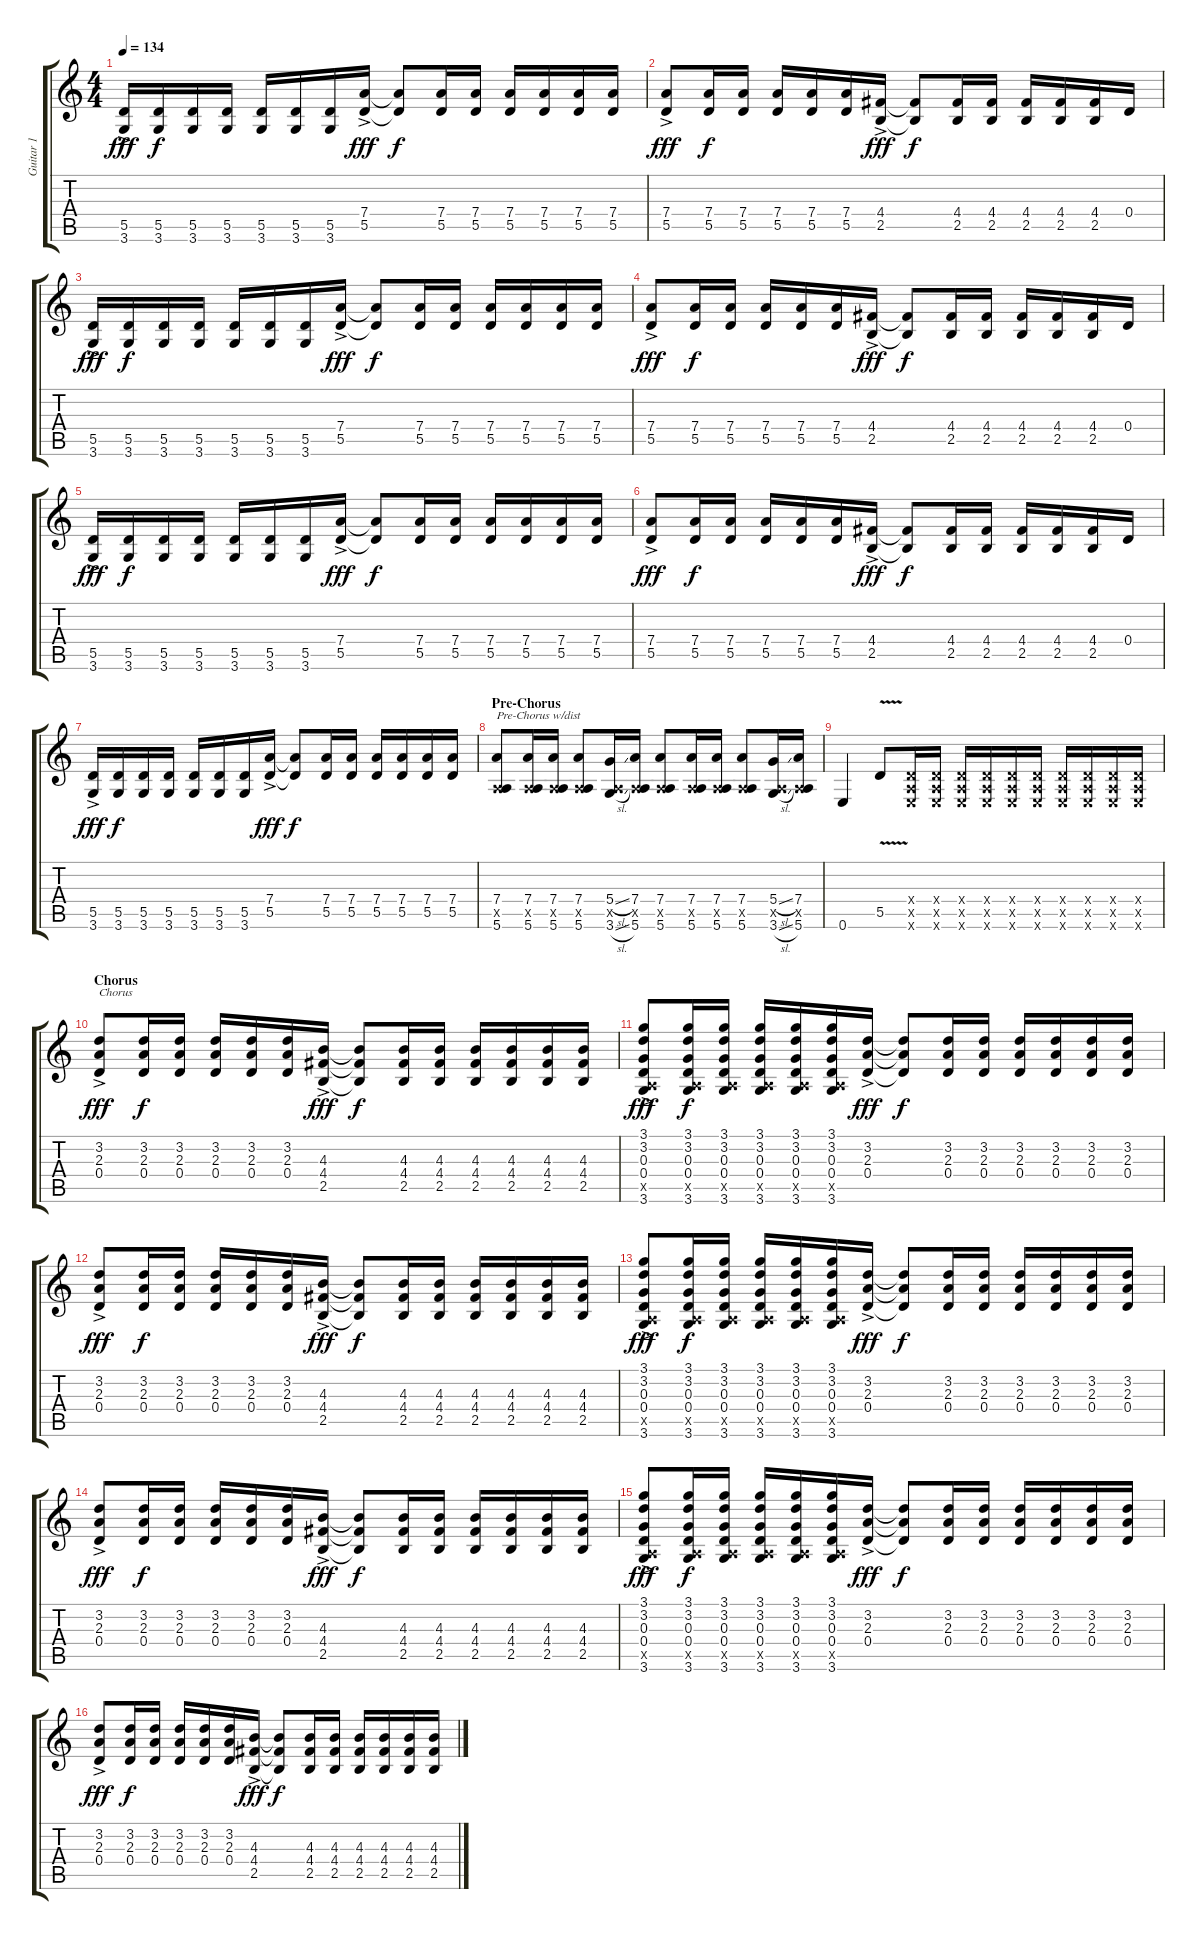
\track ("Guitar 1" "Guitar 1") {instrument electricguitarjazz}
\staff {score tabs}
\tuning (E4 B3 G3 D3 A2 E2) {hide}
\ts (4 4)
\tempo 134
\clef g2
\ks c
(5.5{ac} 3.6{ac}).16{dy fff} (5.5 3.6).16{dy f} (5.5 3.6).16 (5.5 3.6).16 (5.5 3.6).16 (5.5 3.6).16 (5.5 3.6).16 (7.4{ac} 5.5{ac}).16{dy fff} (7.4{t} 5.5{t}).8{dy f} (7.4 5.5).16 (7.4 5.5).16 (7.4 5.5).16 (7.4 5.5).16 (7.4 5.5).16 (7.4 5.5).16 |
(7.4{ac} 5.5{ac}).8{dy fff} (7.4 5.5).16{dy f} (7.4 5.5).16 (7.4 5.5).16 (7.4 5.5).16 (7.4 5.5).16 (4.4{ac} 2.5{ac}).16{dy fff} (4.4{t} 2.5{t}).8{dy f} (4.4 2.5).16 (4.4 2.5).16 (4.4 2.5).16 (4.4 2.5).16 (4.4 2.5).16 0.4.16 |
(5.5{ac} 3.6{ac}).16{dy fff} (5.5 3.6).16{dy f} (5.5 3.6).16 (5.5 3.6).16 (5.5 3.6).16 (5.5 3.6).16 (5.5 3.6).16 (7.4{ac} 5.5{ac}).16{dy fff} (7.4{t} 5.5{t}).8{dy f} (7.4 5.5).16 (7.4 5.5).16 (7.4 5.5).16 (7.4 5.5).16 (7.4 5.5).16 (7.4 5.5).16 |
(7.4{ac} 5.5{ac}).8{dy fff} (7.4 5.5).16{dy f} (7.4 5.5).16 (7.4 5.5).16 (7.4 5.5).16 (7.4 5.5).16 (4.4{ac} 2.5{ac}).16{dy fff} (4.4{t} 2.5{t}).8{dy f} (4.4 2.5).16 (4.4 2.5).16 (4.4 2.5).16 (4.4 2.5).16 (4.4 2.5).16 0.4.16 |
(5.5{ac} 3.6{ac}).16{dy fff} (5.5 3.6).16{dy f} (5.5 3.6).16 (5.5 3.6).16 (5.5 3.6).16 (5.5 3.6).16 (5.5 3.6).16 (7.4{ac} 5.5{ac}).16{dy fff} (7.4{t} 5.5{t}).8{dy f} (7.4 5.5).16 (7.4 5.5).16 (7.4 5.5).16 (7.4 5.5).16 (7.4 5.5).16 (7.4 5.5).16 |
(7.4{ac} 5.5{ac}).8{dy fff} (7.4 5.5).16{dy f} (7.4 5.5).16 (7.4 5.5).16 (7.4 5.5).16 (7.4 5.5).16 (4.4{ac} 2.5{ac}).16{dy fff} (4.4{t} 2.5{t}).8{dy f} (4.4 2.5).16 (4.4 2.5).16 (4.4 2.5).16 (4.4 2.5).16 (4.4 2.5).16 0.4.16 |
(5.5{ac} 3.6{ac}).16{dy fff} (5.5 3.6).16{dy f} (5.5 3.6).16 (5.5 3.6).16 (5.5 3.6).16 (5.5 3.6).16 (5.5 3.6).16 (7.4{ac} 5.5{ac}).16{dy fff} (7.4{t} 5.5{t}).8{dy f} (7.4 5.5).16 (7.4 5.5).16 (7.4 5.5).16 (7.4 5.5).16 (7.4 5.5).16 (7.4 5.5).16 |
\section ("" "Pre-Chorus")
(7.4 0.5{x} 5.6).8{txt "Pre-Chorus w/dist" instrument distortionguitar} (7.4 0.5{x} 5.6).16 (7.4 0.5{x} 5.6).16 (7.4 0.5{x} 5.6).8 (5.4{sl} 0.5{x} 3.6{sl}).16 (7.4 0.5{x} 5.6).16 (7.4 0.5{x} 5.6).8 (7.4 0.5{x} 5.6).16 (7.4 0.5{x} 5.6).16 (7.4 0.5{x} 5.6).8 (5.4{sl} 0.5{x} 3.6{sl}).16 (7.4 0.5{x} 5.6).16 |
0.6.4 5.5{v}.8 (0.4{x} 0.5{x} 0.6{x}).16 (0.4{x} 0.5{x} 0.6{x}).16 (0.4{x} 0.5{x} 0.6{x}).16 (0.4{x} 0.5{x} 0.6{x}).16 (0.4{x} 0.5{x} 0.6{x}).16 (0.4{x} 0.5{x} 0.6{x}).16 (0.4{x} 0.5{x} 0.6{x}).16 (0.4{x} 0.5{x} 0.6{x}).16 (0.4{x} 0.5{x} 0.6{x}).16 (0.4{x} 0.5{x} 0.6{x}).16 |
\section ("" "Chorus")
(3.2{ac} 2.3{ac} 0.4{ac}).8{txt "Chorus" dy fff} (3.2 2.3 0.4).16{dy f} (3.2 2.3 0.4).16 (3.2 2.3 0.4).16 (3.2 2.3 0.4).16 (3.2 2.3 0.4).16 (4.3{ac} 4.4{ac} 2.5{ac}).16{dy fff} (4.3{t} 4.4{t} 2.5{t}).8{dy f} (4.3 4.4 2.5).16 (4.3 4.4 2.5).16 (4.3 4.4 2.5).16 (4.3 4.4 2.5).16 (4.3 4.4 2.5).16 (4.3 4.4 2.5).16 |
(3.1{ac} 3.2{ac} 0.3{ac} 0.4{ac} 0.5{ac x} 3.6{ac}).8{dy fff} (3.1 3.2 0.3 0.4 0.5{x} 3.6).16{dy f} (3.1 3.2 0.3 0.4 0.5{x} 3.6).16 (3.1 3.2 0.3 0.4 0.5{x} 3.6).16 (3.1 3.2 0.3 0.4 0.5{x} 3.6).16 (3.1 3.2 0.3 0.4 0.5{x} 3.6).16 (3.2{ac} 2.3{ac} 0.4{ac}).16{dy fff} (3.2{t} 2.3{t} 0.4{t}).8{dy f} (3.2 2.3 0.4).16 (3.2 2.3 0.4).16 (3.2 2.3 0.4).16 (3.2 2.3 0.4).16 (3.2 2.3 0.4).16 (3.2 2.3 0.4).16 |
(3.2{ac} 2.3{ac} 0.4{ac}).8{dy fff} (3.2 2.3 0.4).16{dy f} (3.2 2.3 0.4).16 (3.2 2.3 0.4).16 (3.2 2.3 0.4).16 (3.2 2.3 0.4).16 (4.3{ac} 4.4{ac} 2.5{ac}).16{dy fff} (4.3{t} 4.4{t} 2.5{t}).8{dy f} (4.3 4.4 2.5).16 (4.3 4.4 2.5).16 (4.3 4.4 2.5).16 (4.3 4.4 2.5).16 (4.3 4.4 2.5).16 (4.3 4.4 2.5).16 |
(3.1{ac} 3.2{ac} 0.3{ac} 0.4{ac} 0.5{ac x} 3.6{ac}).8{dy fff} (3.1 3.2 0.3 0.4 0.5{x} 3.6).16{dy f} (3.1 3.2 0.3 0.4 0.5{x} 3.6).16 (3.1 3.2 0.3 0.4 0.5{x} 3.6).16 (3.1 3.2 0.3 0.4 0.5{x} 3.6).16 (3.1 3.2 0.3 0.4 0.5{x} 3.6).16 (3.2{ac} 2.3{ac} 0.4{ac}).16{dy fff} (3.2{t} 2.3{t} 0.4{t}).8{dy f} (3.2 2.3 0.4).16 (3.2 2.3 0.4).16 (3.2 2.3 0.4).16 (3.2 2.3 0.4).16 (3.2 2.3 0.4).16 (3.2 2.3 0.4).16 |
(3.2{ac} 2.3{ac} 0.4{ac}).8{dy fff} (3.2 2.3 0.4).16{dy f} (3.2 2.3 0.4).16 (3.2 2.3 0.4).16 (3.2 2.3 0.4).16 (3.2 2.3 0.4).16 (4.3{ac} 4.4{ac} 2.5{ac}).16{dy fff} (4.3{t} 4.4{t} 2.5{t}).8{dy f} (4.3 4.4 2.5).16 (4.3 4.4 2.5).16 (4.3 4.4 2.5).16 (4.3 4.4 2.5).16 (4.3 4.4 2.5).16 (4.3 4.4 2.5).16 |
(3.1{ac} 3.2{ac} 0.3{ac} 0.4{ac} 0.5{ac x} 3.6{ac}).8{dy fff} (3.1 3.2 0.3 0.4 0.5{x} 3.6).16{dy f} (3.1 3.2 0.3 0.4 0.5{x} 3.6).16 (3.1 3.2 0.3 0.4 0.5{x} 3.6).16 (3.1 3.2 0.3 0.4 0.5{x} 3.6).16 (3.1 3.2 0.3 0.4 0.5{x} 3.6).16 (3.2{ac} 2.3{ac} 0.4{ac}).16{dy fff} (3.2{t} 2.3{t} 0.4{t}).8{dy f} (3.2 2.3 0.4).16 (3.2 2.3 0.4).16 (3.2 2.3 0.4).16 (3.2 2.3 0.4).16 (3.2 2.3 0.4).16 (3.2 2.3 0.4).16 |
(3.2{ac} 2.3{ac} 0.4{ac}).8{dy fff} (3.2 2.3 0.4).16{dy f} (3.2 2.3 0.4).16 (3.2 2.3 0.4).16 (3.2 2.3 0.4).16 (3.2 2.3 0.4).16 (4.3{ac} 4.4{ac} 2.5{ac}).16{dy fff} (4.3{t} 4.4{t} 2.5{t}).8{dy f} (4.3 4.4 2.5).16 (4.3 4.4 2.5).16 (4.3 4.4 2.5).16 (4.3 4.4 2.5).16 (4.3 4.4 2.5).16 (4.3 4.4 2.5).16
